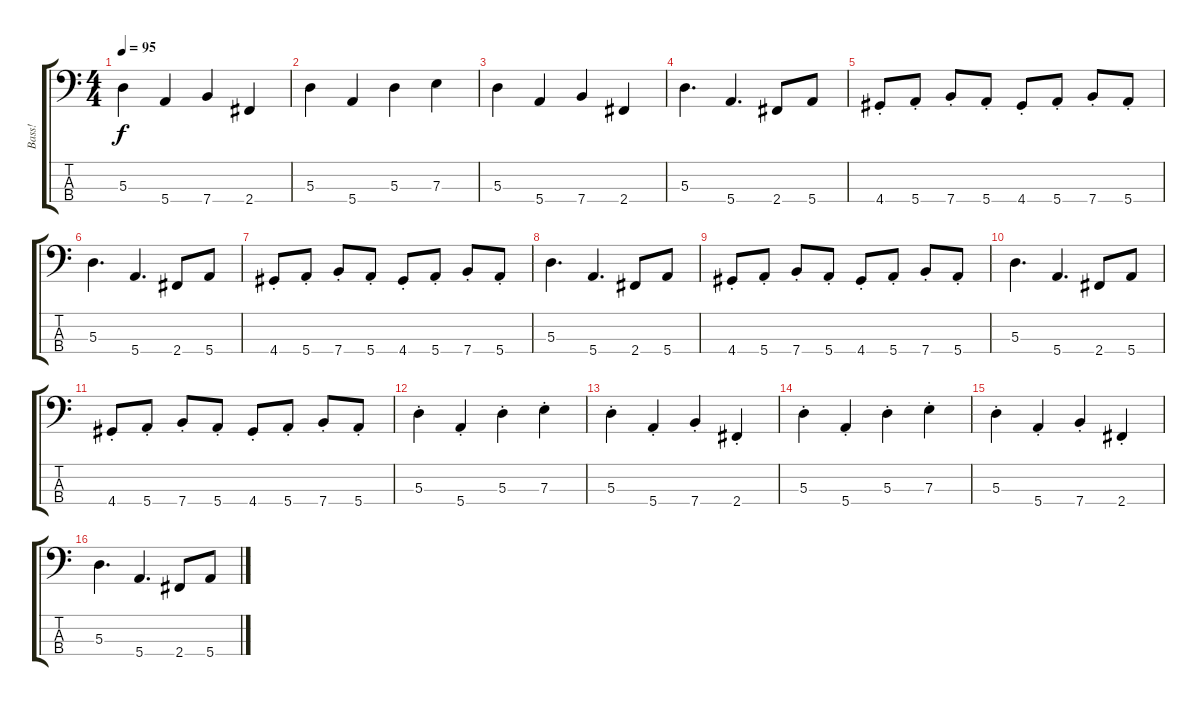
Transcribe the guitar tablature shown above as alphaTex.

\track ("Bass!" "Bass!") {instrument electricbassfinger}
\staff {score tabs}
\tuning (G2 D2 A1 E1) {hide}
\ts (4 4)
\tempo 95
\clef f4
\ks c
5.3.4{dy f} 5.4.4 7.4.4 2.4.4 |
5.3.4 5.4.4 5.3.4 7.3.4 |
5.3.4 5.4.4 7.4.4 2.4.4 |
5.3.4{d} 5.4.4{d} 2.4.8 5.4.8 |
4.4{st}.8 5.4{st}.8 7.4{st}.8 5.4{st}.8 4.4{st}.8 5.4{st}.8 7.4{st}.8 5.4{st}.8 |
5.3.4{d} 5.4.4{d} 2.4.8 5.4.8 |
4.4{st}.8 5.4{st}.8 7.4{st}.8 5.4{st}.8 4.4{st}.8 5.4{st}.8 7.4{st}.8 5.4{st}.8 |
5.3.4{d} 5.4.4{d} 2.4.8 5.4.8 |
4.4{st}.8 5.4{st}.8 7.4{st}.8 5.4{st}.8 4.4{st}.8 5.4{st}.8 7.4{st}.8 5.4{st}.8 |
5.3.4{d} 5.4.4{d} 2.4.8 5.4.8 |
4.4{st}.8 5.4{st}.8 7.4{st}.8 5.4{st}.8 4.4{st}.8 5.4{st}.8 7.4{st}.8 5.4{st}.8 |
5.3{st}.4 5.4{st}.4 5.3{st}.4 7.3{st}.4 |
5.3{st}.4 5.4{st}.4 7.4{st}.4 2.4{st}.4 |
5.3{st}.4 5.4{st}.4 5.3{st}.4 7.3{st}.4 |
5.3{st}.4 5.4{st}.4 7.4{st}.4 2.4{st}.4 |
5.3.4{d} 5.4.4{d} 2.4.8 5.4.8
